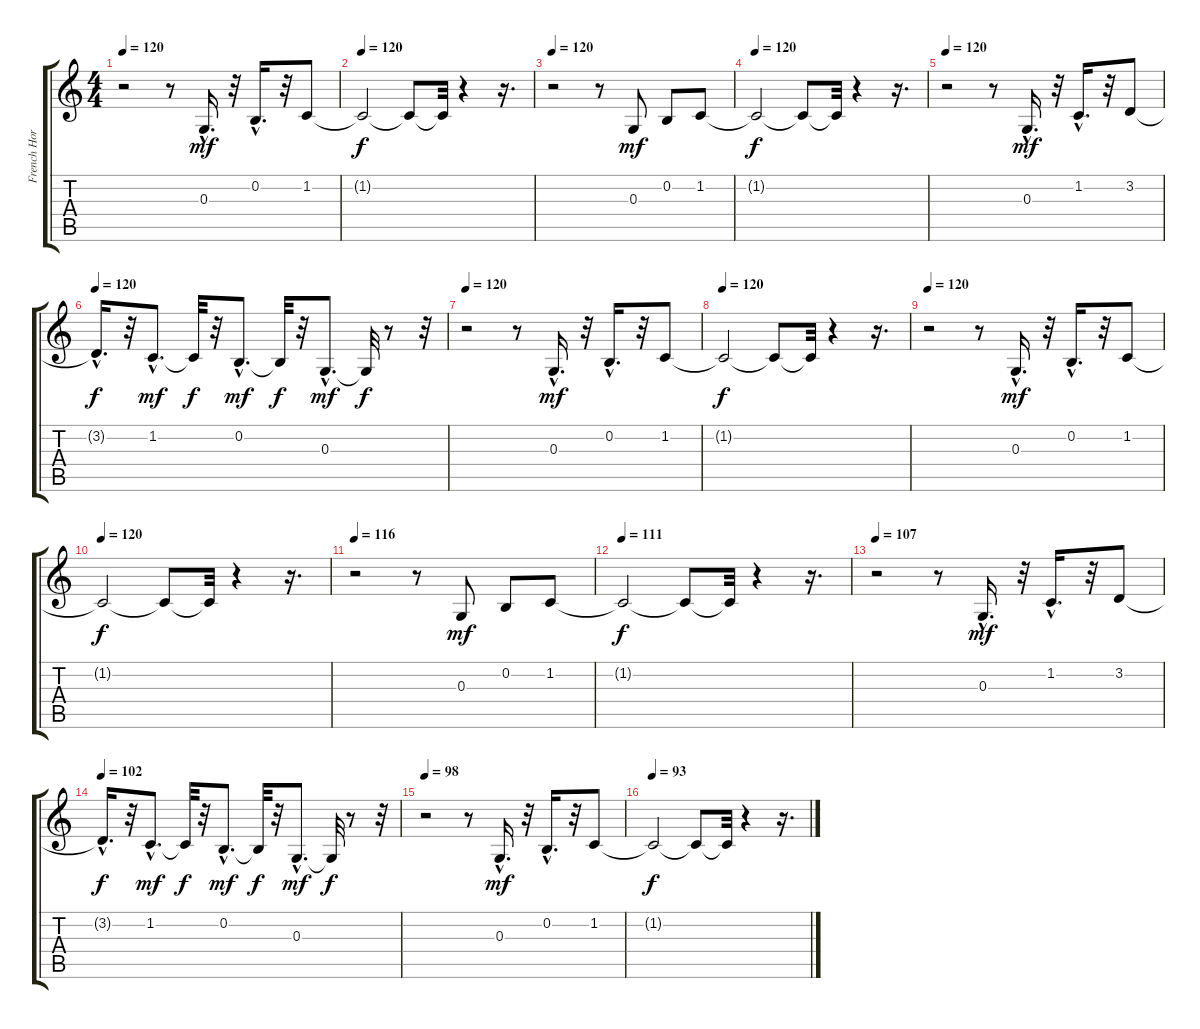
\track ("French Horn" "French Hor") {instrument frenchhorn}
\staff {score tabs}
\tuning (E4 B3 G3 D3 A2 E2) {hide}
\ts (4 4)
\tempo 120
\clef g2
\ks c
r.2{dy f} r.8 0.3{hac}.16{d dy mf} r.32 0.2{hac}.16{d} r.32 1.2.8 |
\tempo 120
1.2{t}.2{dy f} 1.2{t}.8 1.2{t}.32 r.4 r.16{d} |
\tempo 120
r.2 r.8 0.3.8{dy mf} 0.2.8 1.2.8 |
\tempo 120
1.2{t}.2{dy f} 1.2{t}.8 1.2{t}.32 r.4 r.16{d} |
\tempo 120
r.2 r.8 0.3{hac}.16{d dy mf} r.32 1.2{hac}.16{d} r.32 3.2.8 |
\tempo 120
3.2{hac t}.16{d dy f} r.32 1.2{hac}.8{d dy mf} 1.2{t}.32{dy f} r.32 0.2{hac}.8{d dy mf} 0.2{t}.32{dy f} r.32 0.3{hac}.8{d dy mf} 0.3{t}.32{dy f} r.8 r.32 |
\tempo 120
r.2 r.8 0.3{hac}.16{d dy mf} r.32 0.2{hac}.16{d} r.32 1.2.8 |
\tempo 120
1.2{t}.2{dy f} 1.2{t}.8 1.2{t}.32 r.4 r.16{d} |
\tempo 120
r.2 r.8 0.3{hac}.16{d dy mf} r.32 0.2{hac}.16{d} r.32 1.2.8 |
\tempo 120
1.2{t}.2{dy f} 1.2{t}.8 1.2{t}.32 r.4 r.16{d} |
\tempo 116
r.2 r.8 0.3.8{dy mf volume 10} 0.2.8{volume 10} 1.2.8{volume 10} |
\tempo 111
1.2{t}.2{dy f} 1.2{t}.8 1.2{t}.32 r.4 r.16{d} |
\tempo 107
r.2 r.8 0.3{hac}.16{d dy mf volume 8} r.32 1.2{hac}.16{d volume 8} r.32 3.2.8{volume 7} |
\tempo 102
3.2{hac t}.16{d dy f} r.32 1.2{hac}.8{d dy mf volume 7} 1.2{t}.32{dy f} r.32 0.2{hac}.8{d dy mf volume 7} 0.2{t}.32{dy f} r.32 0.3{hac}.8{d dy mf volume 6} 0.3{t}.32{dy f} r.8 r.32 |
\tempo 98
r.2 r.8 0.3{hac}.16{d dy mf volume 5} r.32 0.2{hac}.16{d volume 5} r.32 1.2.8{volume 4} |
\tempo 93
1.2{t}.2{dy f} 1.2{t}.8 1.2{t}.32 r.4 r.16{d}
